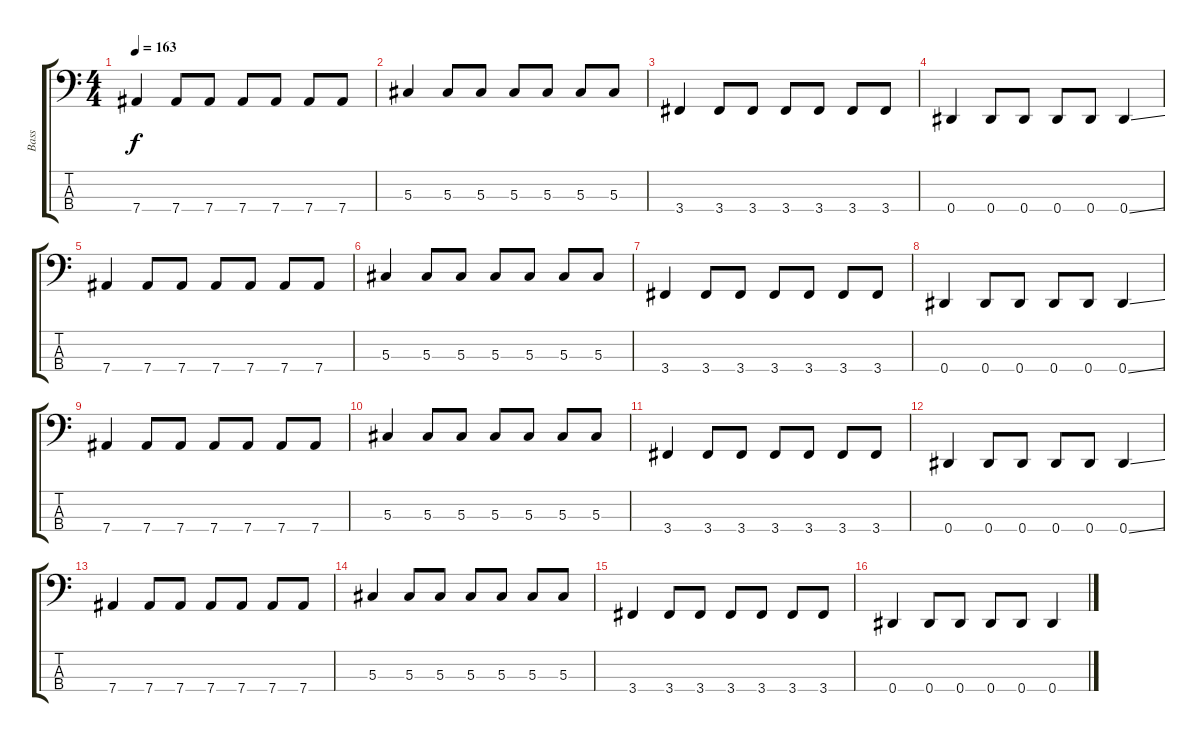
\track ("Bass" "Bass") {instrument electricbassfinger}
\staff {score tabs}
\tuning (Gb2 Db2 Ab1 Eb1) {hide}
\ts (4 4)
\tempo 163
\clef f4
\ks c
7.4.4{dy f} 7.4.8 7.4.8 7.4.8 7.4.8 7.4.8 7.4.8 |
5.3.4 5.3.8 5.3.8 5.3.8 5.3.8 5.3.8 5.3.8 |
3.4.4 3.4.8 3.4.8 3.4.8 3.4.8 3.4.8 3.4.8 |
0.4.4 0.4.8 0.4.8 0.4.8 0.4.8 0.4{ss}.4 |
7.4.4 7.4.8 7.4.8 7.4.8 7.4.8 7.4.8 7.4.8 |
5.3.4 5.3.8 5.3.8 5.3.8 5.3.8 5.3.8 5.3.8 |
3.4.4 3.4.8 3.4.8 3.4.8 3.4.8 3.4.8 3.4.8 |
0.4.4 0.4.8 0.4.8 0.4.8 0.4.8 0.4{ss}.4 |
7.4.4 7.4.8 7.4.8 7.4.8 7.4.8 7.4.8 7.4.8 |
5.3.4 5.3.8 5.3.8 5.3.8 5.3.8 5.3.8 5.3.8 |
3.4.4 3.4.8 3.4.8 3.4.8 3.4.8 3.4.8 3.4.8 |
0.4.4 0.4.8 0.4.8 0.4.8 0.4.8 0.4{ss}.4 |
7.4.4 7.4.8 7.4.8 7.4.8 7.4.8 7.4.8 7.4.8 |
5.3.4 5.3.8 5.3.8 5.3.8 5.3.8 5.3.8 5.3.8 |
3.4.4 3.4.8 3.4.8 3.4.8 3.4.8 3.4.8 3.4.8 |
0.4.4 0.4.8 0.4.8 0.4.8 0.4.8 0.4{ss}.4
